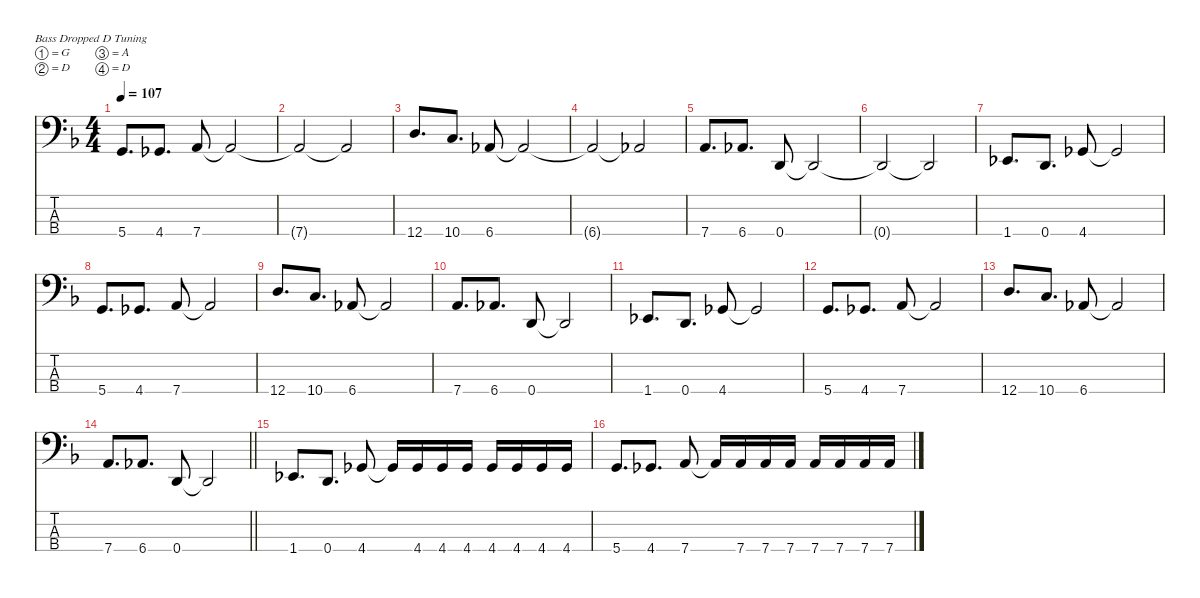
\hideDynamics
\bracketExtendMode nobrackets
\singleTrackTrackNamePolicy hidden
\multiTrackTrackNamePolicy hidden
\firstSystemTrackNameMode fullname
\firstSystemTrackNameOrientation horizontal
\otherSystemsTrackNameOrientation horizontal
\track ("Bass" "E-Bass") {defaultSystemsLayout 8 instrument electricbassfinger}
\staff {score tabs}
\tuning (G2 D2 A1 D1)
\ts (4 4)
\tempo 107
\clef f4
\ks dminor
5.4{acc forcenatural}.8{d dy ff beam Up} 4.4{acc b}.8{d beam Up} 7.4{acc forcenatural}.8{beam Up} 7.4{t acc forcenatural}.2{dy f beam Up} |
7.4{t acc forcenatural}.2{beam Up} 7.4{t acc forcenatural}.2{beam Up} |
12.4{acc forcenatural}.8{d dy ff beam Up} 10.4{acc forcenatural}.8{d beam Up} 6.4{acc b}.8{beam Up} 6.4{t acc b}.2{dy f beam Up} |
6.4{t acc b}.2{beam Up} 6.4{t acc b}.2{beam Up} |
7.4{acc forcenatural}.8{d dy ff beam Up} 6.4{acc b}.8{d beam Up} 0.4{acc forcenatural}.8{beam Up} 0.4{t acc forcenatural}.2{dy f beam Up} |
0.4{t acc forcenatural}.2{beam Up} 0.4{t acc forcenatural}.2{beam Up} |
1.4{acc b}.8{d dy ff beam Up} 0.4{acc forcenatural}.8{d beam Up} 4.4{acc b}.8{beam Up} 4.4{t acc b}.2{dy f beam Up} |
5.4{acc forcenatural}.8{d dy ff beam Up} 4.4{acc b}.8{d beam Up} 7.4{acc forcenatural}.8{beam Up} 7.4{t acc forcenatural}.2{dy f beam Up} |
12.4{acc forcenatural}.8{d dy ff beam Up} 10.4{acc forcenatural}.8{d beam Up} 6.4{acc b}.8{beam Up} 6.4{t acc b}.2{dy f beam Up} |
7.4{acc forcenatural}.8{d dy ff beam Up} 6.4{acc b}.8{d beam Up} 0.4{acc forcenatural}.8{beam Up} 0.4{t acc forcenatural}.2{dy f beam Up} |
1.4{acc b}.8{d dy ff beam Up} 0.4{acc forcenatural}.8{d beam Up} 4.4{acc b}.8{beam Up} 4.4{t acc b}.2{dy f beam Up} |
5.4{acc forcenatural}.8{d dy ff beam Up} 4.4{acc b}.8{d beam Up} 7.4{acc forcenatural}.8{beam Up} 7.4{t acc forcenatural}.2{dy f beam Up} |
12.4{acc forcenatural}.8{d dy ff beam Up} 10.4{acc forcenatural}.8{d beam Up} 6.4{acc b}.8{beam Up} 6.4{t acc b}.2{dy f beam Up} |
\barLineRight lightlight
7.4{acc forcenatural}.8{d dy ff instrument electricbassfinger beam Up} 6.4{acc b}.8{d beam Up} 0.4{acc forcenatural}.8{beam Up} 0.4{t acc forcenatural}.2{dy f beam Up} |
1.4{acc b}.8{d beam Up} 0.4{acc forcenatural}.8{d beam Up} 4.4{acc b}.8{beam Up} 4.4{t acc b}.16{beam Up} 4.4{acc b}.16{beam Up} 4.4{acc b}.16{beam Up} 4.4{acc b}.16{beam Up} 4.4{acc b}.16{beam Up} 4.4{acc b}.16{beam Up} 4.4{acc b}.16{beam Up} 4.4{acc b}.16{beam Up} |
5.4{acc forcenatural}.8{d beam Up} 4.4{acc b}.8{d beam Up} 7.4{acc forcenatural}.8{beam Up} 7.4{t acc forcenatural}.16{beam Up} 7.4{acc forcenatural}.16{beam Up} 7.4{acc forcenatural}.16{beam Up} 7.4{acc forcenatural}.16{beam Up} 7.4{acc forcenatural}.16{beam Up} 7.4{acc forcenatural}.16{beam Up} 7.4{acc forcenatural}.16{beam Up} 7.4{acc forcenatural}.16{beam Up}
